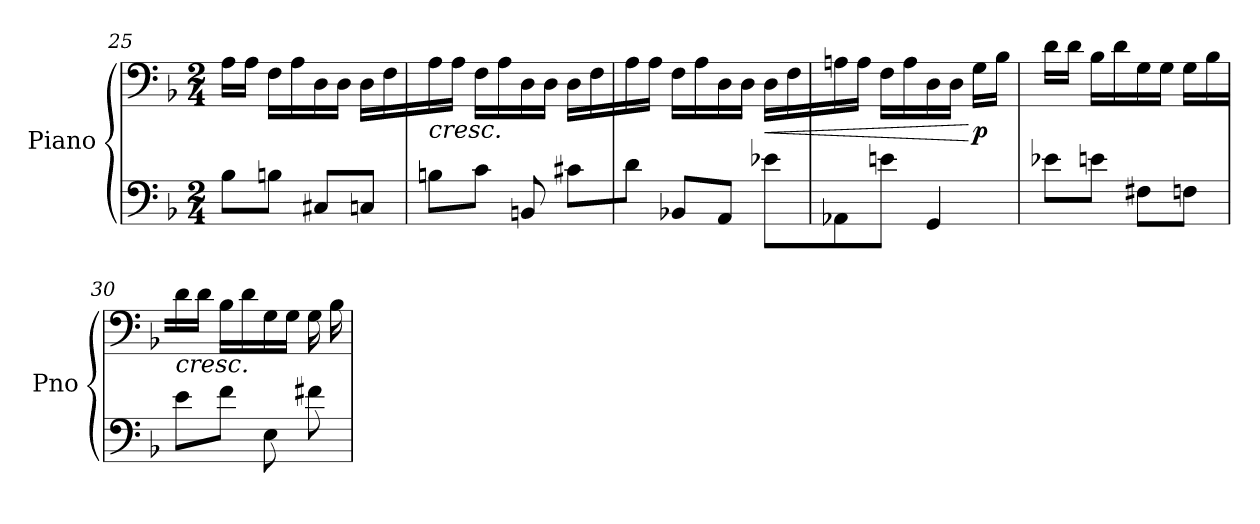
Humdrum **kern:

**kern	**kern	**dynam
*part1	*part1	*part1
*staff2	*staff1	*staff1/2
*I"Piano	*	*
*I'Pno	*	*
!!LO:LB:g=z
*clefF4	*clefF4	*
*k[b-]	*k[b-]	*
*M2/4	*M2/4	*
=25	=25	=25
8B-\L	16A\LL	.
.	16A\JJ	.
8Bn\J	16F\LL	.
.	16A\	.
8C#X/L	16D\	.
.	16D\JJ	.
8Cn/J	16D\LL	.
.	16F\	.
=26	=26	=26
!	!LO:TX:b:i:t=cresc.	!
8Bn\L	16A\	.
.	16A\JJ	.
8c\J	16F\LL	.
.	16A\	.
8BBn/	16D\	.
.	16D\JJ	.
8c#X\L	16D\LL	.
.	16F\	.
=27	=27	=27
8d\J	16A\	.
.	16A\JJ	.
8BB-X/L	16F\LL	.
.	16A\	.
8AA/J	16D\	.
.	16D\JJ	.
!	!	!LO:HP:b
8e-X\L	16D\LL	<
.	16F\	.
=28	=28	=28
8AA-X\	16An\	.
.	16A\JJ	.
8en\J	16F\LL	.
.	16A\	.
4GG/	16D\	.
.	16D\JJ	.
!	!	!LO:DY:n=1:b
.	16G\LL	[ p
.	16B-\JJ	.
!!LO:LB:g=z
=29	=29	=29
8e-X\L	16d\LL	.
.	16d\JJ	.
8en\J	16B-\LL	.
.	16d\	.
8F#X\L	16G\	.
.	16G\JJ	.
8Fn\J	16G\LL	.
.	16B-\	.
=30	=30	=30
!	!LO:TX:b:i:t=cresc.	!
8e\L	16d\	.
.	16d\JJ	.
8f\J	16B-\LL	.
.	16d\	.
8E\	16G\	.
.	16G\JJ	.
8f#X\L	16G\LL	.
.	16B-\	.
=	=	=
*-	*-	*-
